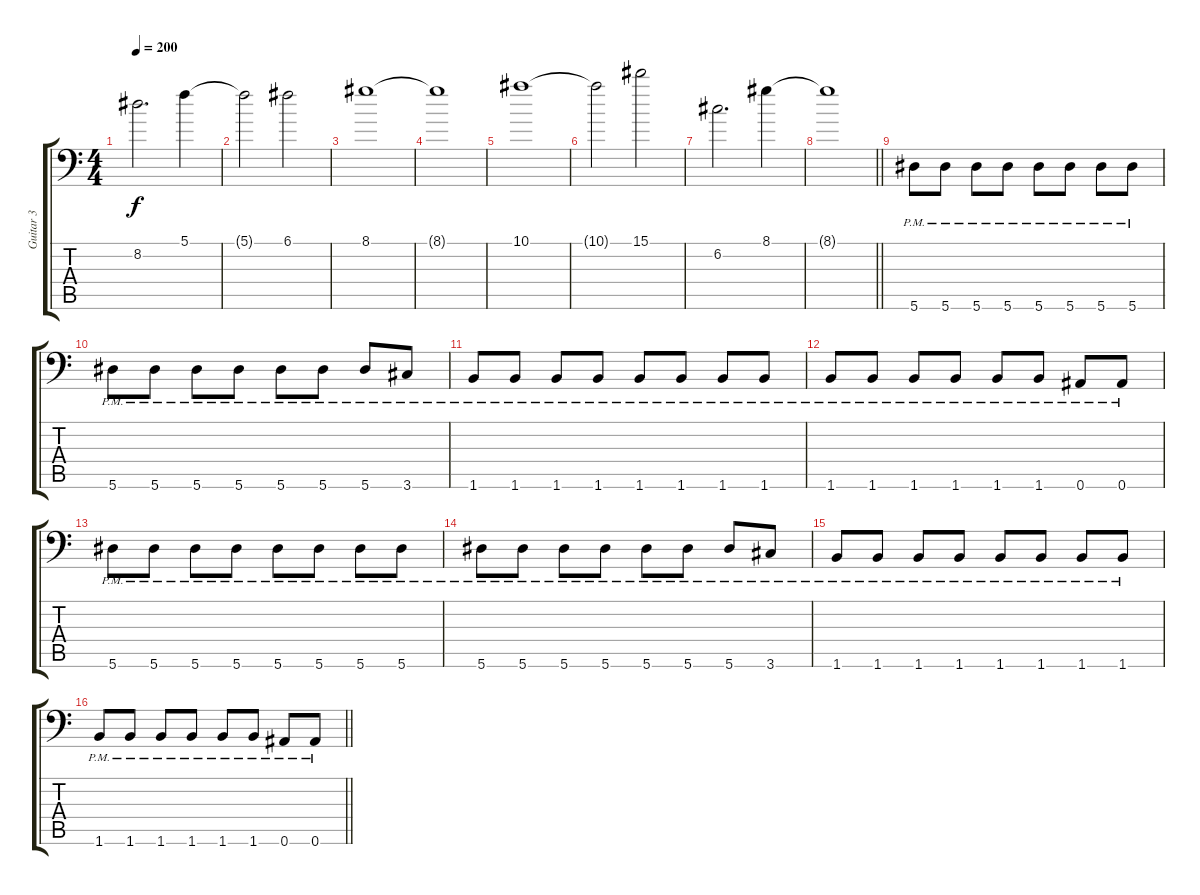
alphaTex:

\track ("Guitar 3" "Guitar 3") {instrument distortionguitar}
\staff {score tabs}
\tuning (C4 G3 Eb3 Bb2 F2 Bb1) {hide}
\ts (4 4)
\tempo 200
\clef f4
\ks c
8.2.2{d dy f volume 8 instrument distortionguitar} 5.1.4 |
5.1{t}.2 6.1.2 |
8.1.1 |
8.1{t}.1 |
10.1.1 |
10.1{t}.2 15.1.2 |
6.2.2{d} 8.1.4 |
\barLineRight lightlight
8.1{t}.1 |
\section ("" "")
5.6{pm}.8{volume 13} 5.6{pm}.8 5.6{pm}.8 5.6{pm}.8 5.6{pm}.8 5.6{pm}.8 5.6{pm}.8 5.6{pm}.8 |
5.6{pm}.8 5.6{pm}.8 5.6{pm}.8 5.6{pm}.8 5.6{pm}.8 5.6{pm}.8 5.6{pm}.8 3.6{pm}.8 |
1.6{pm}.8 1.6{pm}.8 1.6{pm}.8 1.6{pm}.8 1.6{pm}.8 1.6{pm}.8 1.6{pm}.8 1.6{pm}.8 |
1.6{pm}.8 1.6{pm}.8 1.6{pm}.8 1.6{pm}.8 1.6{pm}.8 1.6{pm}.8 0.6{pm}.8 0.6{pm}.8 |
5.6{pm}.8 5.6{pm}.8 5.6{pm}.8 5.6{pm}.8 5.6{pm}.8 5.6{pm}.8 5.6{pm}.8 5.6{pm}.8 |
5.6{pm}.8 5.6{pm}.8 5.6{pm}.8 5.6{pm}.8 5.6{pm}.8 5.6{pm}.8 5.6{pm}.8 3.6{pm}.8 |
1.6{pm}.8 1.6{pm}.8 1.6{pm}.8 1.6{pm}.8 1.6{pm}.8 1.6{pm}.8 1.6{pm}.8 1.6{pm}.8 |
\barLineRight lightlight
1.6{pm}.8 1.6{pm}.8 1.6{pm}.8 1.6{pm}.8 1.6{pm}.8 1.6{pm}.8 0.6{pm}.8 0.6{pm}.8
